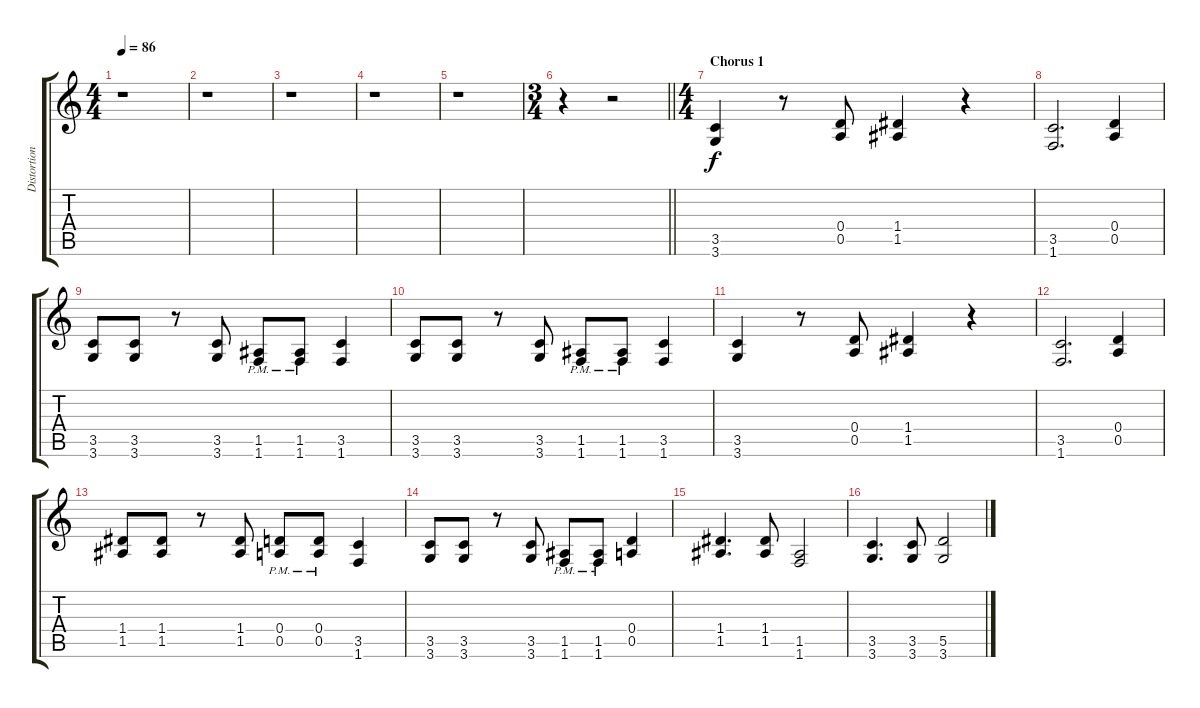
\track ("Distortion" "Distortion") {instrument distortionguitar}
\staff {score tabs}
\tuning (E4 B3 G3 D3 A2 E2) {hide}
\ts (4 4)
\tempo 86
\clef g2
\ks c
r.1{dy f} |
r.1 |
r.1 |
r.1 |
r.1 |
\ts (3 4)
\barLineRight lightlight
r.4 r.2 |
\ts (4 4)
\section ("" "Chorus 1")
(3.5 3.6).4 r.8 (0.4 0.5).8 (1.4 1.5).4 r.4 |
(3.5 1.6).2{d} (0.4 0.5).4 |
(3.5 3.6).8 (3.5 3.6).8 r.8 (3.5 3.6).8 (1.5{pm} 1.6{pm}).8 (1.5{pm} 1.6{pm}).8 (3.5 1.6).4 |
(3.5 3.6).8 (3.5 3.6).8 r.8 (3.5 3.6).8 (1.5{pm} 1.6{pm}).8 (1.5{pm} 1.6{pm}).8 (3.5 1.6).4 |
(3.5 3.6).4 r.8 (0.4 0.5).8 (1.4 1.5).4 r.4 |
(3.5 1.6).2{d} (0.4 0.5).4 |
(1.4 1.5).8 (1.4 1.5).8 r.8 (1.4 1.5).8 (0.4{pm} 0.5{pm}).8 (0.4{pm} 0.5{pm}).8 (3.5 1.6).4 |
(3.5 3.6).8 (3.5 3.6).8 r.8 (3.5 3.6).8 (1.5{pm} 1.6{pm}).8 (1.5{pm} 1.6{pm}).8 (0.4 0.5).4 |
(1.4 1.5).4{d} (1.4 1.5).8 (1.5 1.6).2 |
(3.5 3.6).4{d} (3.5 3.6).8 (5.5 3.6).2
